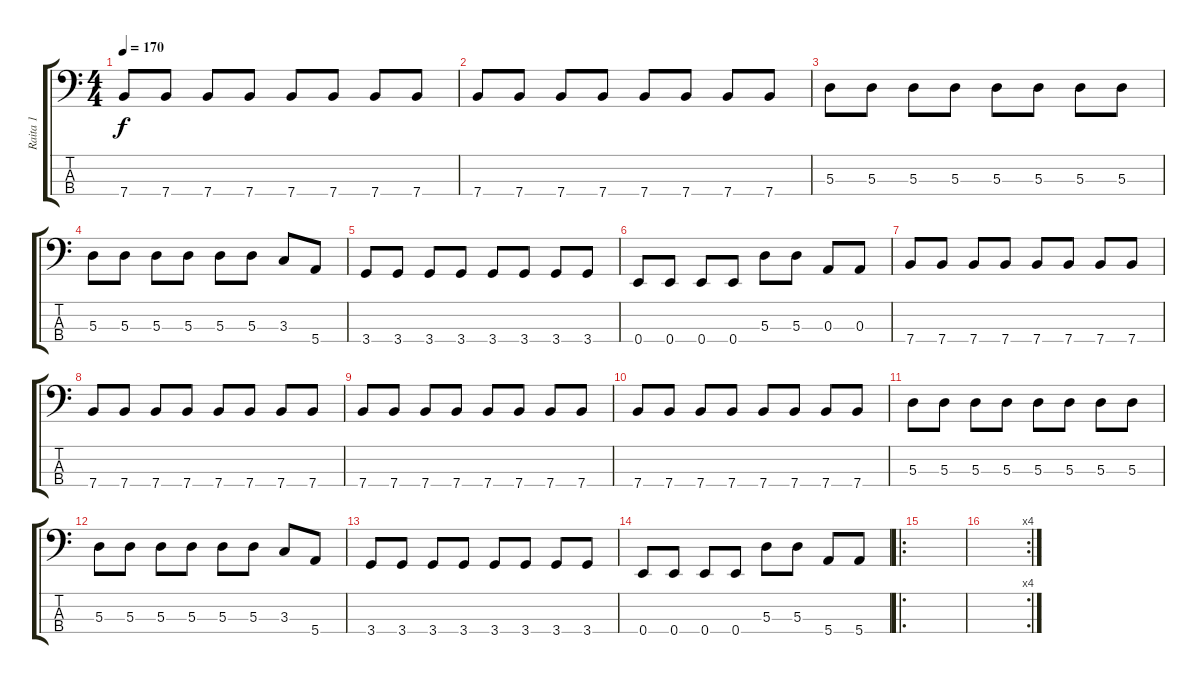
\track ("Raita 1" "Raita 1") {instrument electricbassfinger}
\staff {score tabs}
\tuning (G2 D2 A1 E1) {hide}
\ts (4 4)
\tempo 170
\clef f4
\ks c
7.4.8{dy f} 7.4.8 7.4.8 7.4.8 7.4.8 7.4.8 7.4.8 7.4.8 |
7.4.8 7.4.8 7.4.8 7.4.8 7.4.8 7.4.8 7.4.8 7.4.8 |
5.3.8 5.3.8 5.3.8 5.3.8 5.3.8 5.3.8 5.3.8 5.3.8 |
5.3.8 5.3.8 5.3.8 5.3.8 5.3.8 5.3.8 3.3.8 5.4.8 |
3.4.8 3.4.8 3.4.8 3.4.8 3.4.8 3.4.8 3.4.8 3.4.8 |
0.4.8 0.4.8 0.4.8 0.4.8 5.3.8 5.3.8 0.3.8 0.3.8 |
7.4.8 7.4.8 7.4.8 7.4.8 7.4.8 7.4.8 7.4.8 7.4.8 |
7.4.8 7.4.8 7.4.8 7.4.8 7.4.8 7.4.8 7.4.8 7.4.8 |
7.4.8 7.4.8 7.4.8 7.4.8 7.4.8 7.4.8 7.4.8 7.4.8 |
7.4.8 7.4.8 7.4.8 7.4.8 7.4.8 7.4.8 7.4.8 7.4.8 |
5.3.8 5.3.8 5.3.8 5.3.8 5.3.8 5.3.8 5.3.8 5.3.8 |
5.3.8 5.3.8 5.3.8 5.3.8 5.3.8 5.3.8 3.3.8 5.4.8 |
3.4.8 3.4.8 3.4.8 3.4.8 3.4.8 3.4.8 3.4.8 3.4.8 |
0.4.8 0.4.8 0.4.8 0.4.8 5.3.8 5.3.8 5.4.8 5.4.8 |
\ro
|
\rc 4
